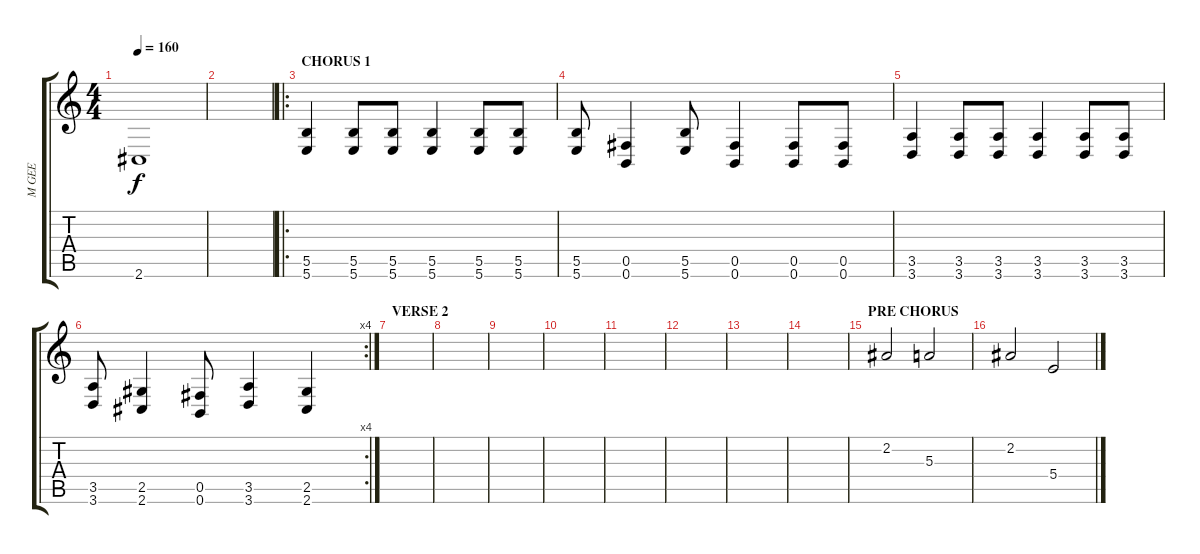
\track ("M GEE" "M GEE") {instrument distortionguitar}
\staff {score tabs}
\tuning (Db4 Ab3 E3 B2 Gb2 B1) {hide}
\ts (4 4)
\tempo 160
\clef g2
\ks c
2.6.1{dy f} |
|
\ro
\section ("" "CHORUS 1")
(5.5 5.6).4 (5.5 5.6).8 (5.5 5.6).8 (5.5 5.6).4 (5.5 5.6).8 (5.5 5.6).8 |
(5.5 5.6).8 (0.5 0.6).4 (5.5 5.6).8 (0.5 0.6).4 (0.5 0.6).8 (0.5 0.6).8 |
(3.5 3.6).4 (3.5 3.6).8 (3.5 3.6).8 (3.5 3.6).4 (3.5 3.6).8 (3.5 3.6).8 |
\rc 4
(3.5 3.6).8 (2.5 2.6).4 (0.5 0.6).8 (3.5 3.6).4 (2.5 2.6).4 |
\section ("" "VERSE 2")
|
|
|
|
|
|
|
|
\section ("" "PRE CHORUS")
2.2.2 5.3.2 |
2.2.2 5.4.2
